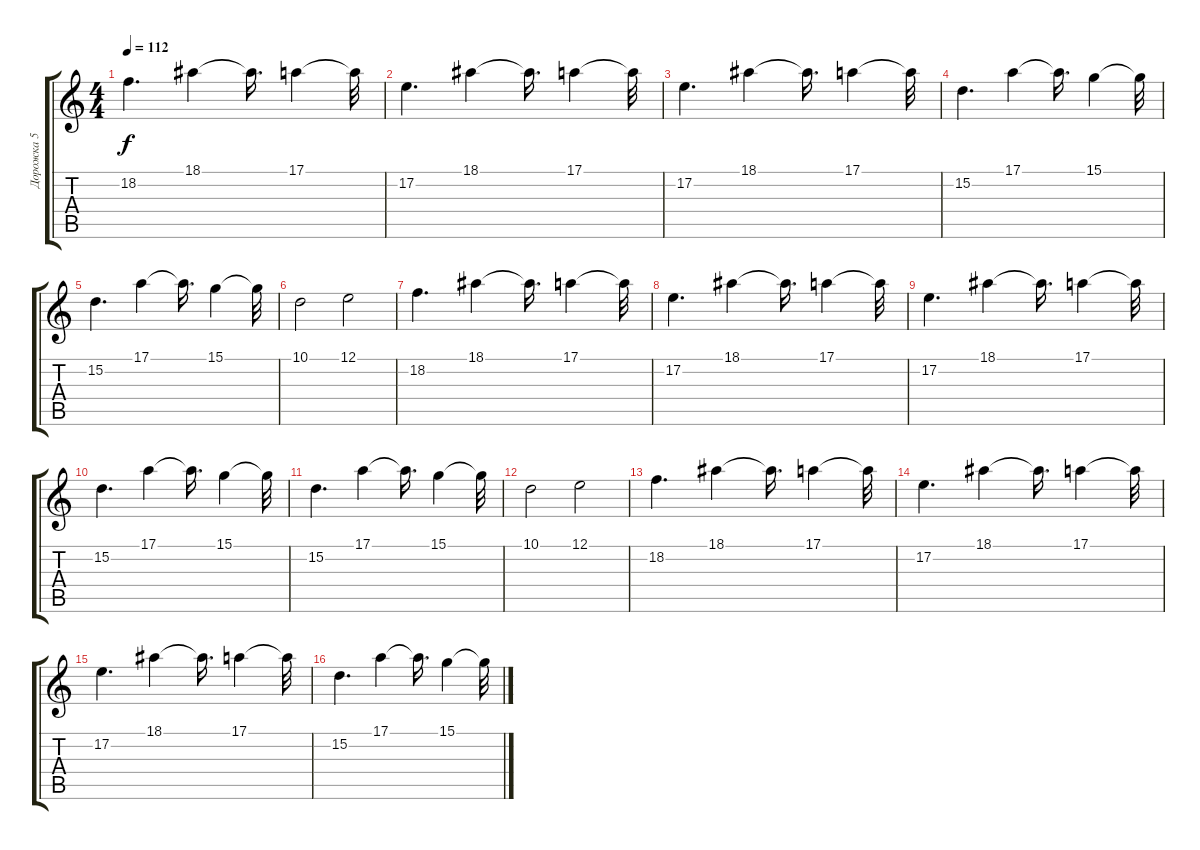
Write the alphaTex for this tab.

\track ("Дорожка 5" "Дорожка 5") {instrument stringensemble1}
\staff {score tabs}
\tuning (E4 B3 G3 D3 A2 E2) {hide}
\ts (4 4)
\tempo 112
\clef g2
\ks c
18.2.4{d dy f} 18.1.4 18.1{t}.16{d} 17.1.4 17.1{t}.32 |
17.2.4{d} 18.1.4 18.1{t}.16{d} 17.1.4 17.1{t}.32 |
17.2.4{d} 18.1.4 18.1{t}.16{d} 17.1.4 17.1{t}.32 |
15.2.4{d} 17.1.4 17.1{t}.16{d} 15.1.4 15.1{t}.32 |
15.2.4{d} 17.1.4 17.1{t}.16{d} 15.1.4 15.1{t}.32 |
10.1.2 12.1.2 |
18.2.4{d} 18.1.4 18.1{t}.16{d} 17.1.4 17.1{t}.32 |
17.2.4{d} 18.1.4 18.1{t}.16{d} 17.1.4 17.1{t}.32 |
17.2.4{d} 18.1.4 18.1{t}.16{d} 17.1.4 17.1{t}.32 |
15.2.4{d} 17.1.4 17.1{t}.16{d} 15.1.4 15.1{t}.32 |
15.2.4{d} 17.1.4 17.1{t}.16{d} 15.1.4 15.1{t}.32 |
10.1.2 12.1.2 |
18.2.4{d} 18.1.4 18.1{t}.16{d} 17.1.4 17.1{t}.32 |
17.2.4{d} 18.1.4 18.1{t}.16{d} 17.1.4 17.1{t}.32 |
17.2.4{d} 18.1.4 18.1{t}.16{d} 17.1.4 17.1{t}.32 |
15.2.4{d} 17.1.4 17.1{t}.16{d} 15.1.4 15.1{t}.32
